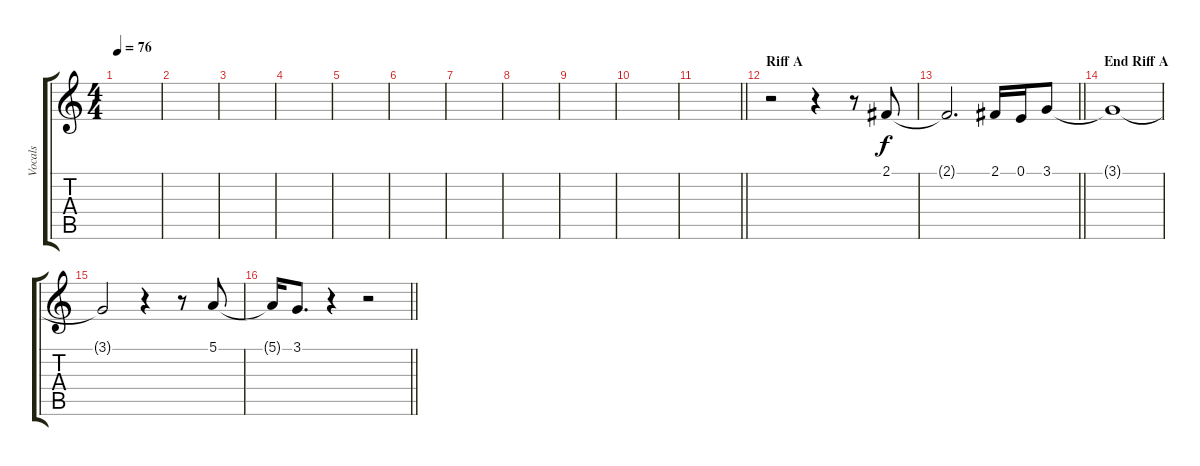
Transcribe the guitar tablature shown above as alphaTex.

\track ("Vocals" "Vocals") {instrument tenorsax}
\staff {score tabs}
\tuning (E4 B3 G3 D3 A2 E2) {hide}
\ts (4 4)
\tempo 76
\clef g2
\ks c
|
|
|
|
|
|
|
|
|
|
\barLineRight lightlight
|
\section ("" "Riff A")
r.2 r.4 r.8 2.1.8 |
\barLineRight lightlight
2.1{t}.2{d} 2.1.16 0.1.16 3.1.8 |
\section ("" "End Riff A")
3.1{t}.1 |
3.1{t}.2 r.4 r.8 5.1.8 |
\barLineRight lightlight
5.1{t}.16 3.1.8{d} r.4 r.2
